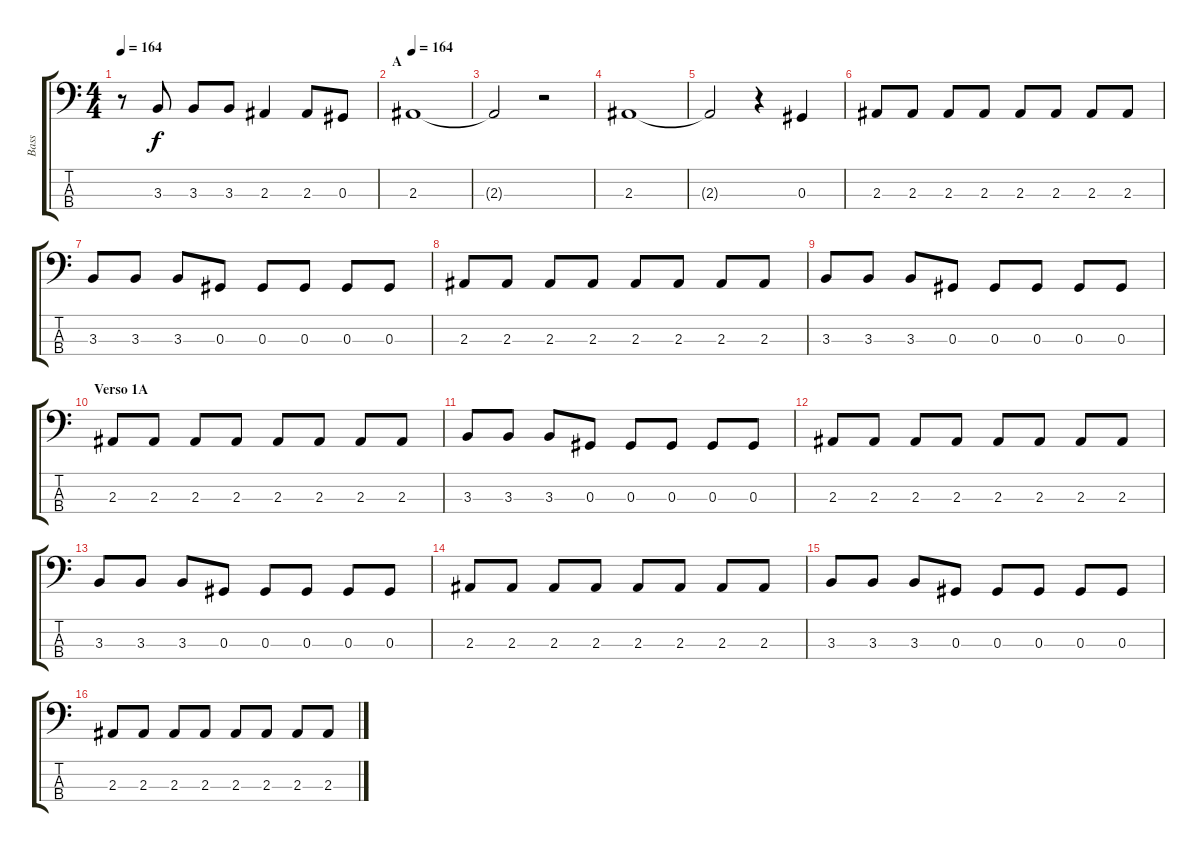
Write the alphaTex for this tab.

\track ("Bass" "Bass") {instrument electricbasspick}
\staff {score tabs}
\tuning (Gb2 Db2 Ab1 Eb1) {hide}
\ts (4 4)
\tempo 164
\clef f4
\ks c
r.8{dy f} 3.3.8 3.3.8 3.3.8 2.3.4 2.3.8 0.3.8 |
\section ("" "A")
\tempo 164
2.3.1 |
2.3{t}.2 r.2 |
2.3.1 |
2.3{t}.2 r.4 0.3.4 |
2.3.8 2.3.8 2.3.8 2.3.8 2.3.8 2.3.8 2.3.8 2.3.8 |
3.3.8 3.3.8 3.3.8 0.3.8 0.3.8 0.3.8 0.3.8 0.3.8 |
2.3.8 2.3.8 2.3.8 2.3.8 2.3.8 2.3.8 2.3.8 2.3.8 |
3.3.8 3.3.8 3.3.8 0.3.8 0.3.8 0.3.8 0.3.8 0.3.8 |
\section ("" "Verso 1A")
2.3.8 2.3.8 2.3.8 2.3.8 2.3.8 2.3.8 2.3.8 2.3.8 |
3.3.8 3.3.8 3.3.8 0.3.8 0.3.8 0.3.8 0.3.8 0.3.8 |
2.3.8 2.3.8 2.3.8 2.3.8 2.3.8 2.3.8 2.3.8 2.3.8 |
3.3.8 3.3.8 3.3.8 0.3.8 0.3.8 0.3.8 0.3.8 0.3.8 |
2.3.8 2.3.8 2.3.8 2.3.8 2.3.8 2.3.8 2.3.8 2.3.8 |
3.3.8 3.3.8 3.3.8 0.3.8 0.3.8 0.3.8 0.3.8 0.3.8 |
2.3.8 2.3.8 2.3.8 2.3.8 2.3.8 2.3.8 2.3.8 2.3.8
